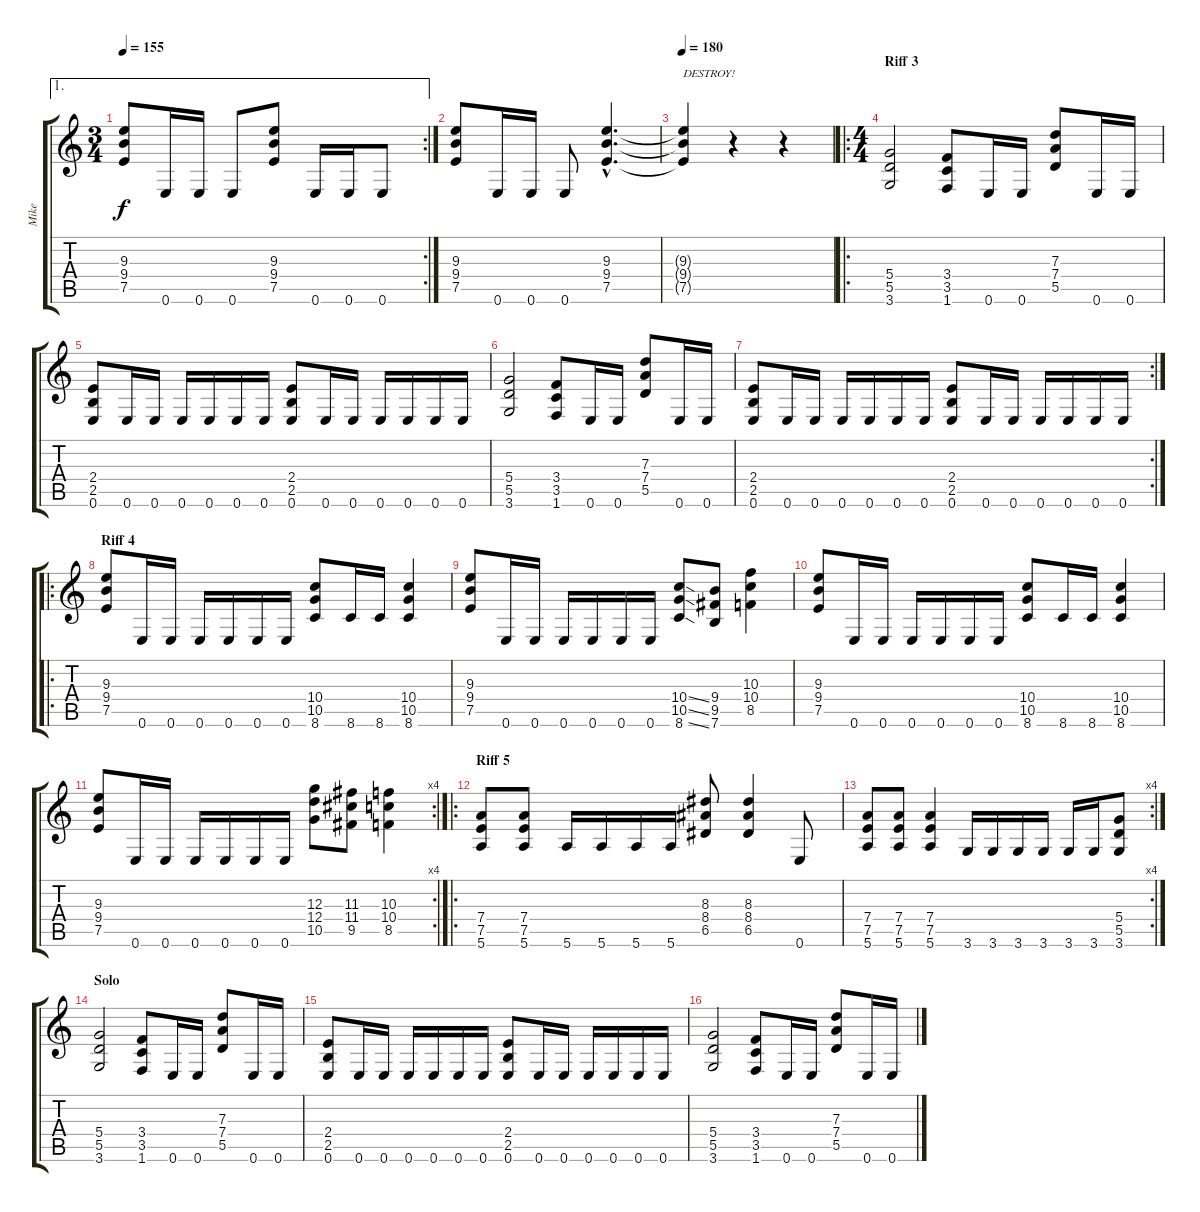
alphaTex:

\track ("Mike" "Mike") {instrument distortionguitar}
\staff {score tabs}
\tuning (E4 B3 G3 D3 A2 E2) {hide}
\ae 1
\rc 2
\ts (3 4)
\tempo 155
\clef g2
\ks c
(9.3 9.4 7.5).8{dy f} 0.6.16 0.6.16 0.6.8 (9.3 9.4 7.5).8 0.6.16 0.6.16 0.6.8 |
(9.3 9.4 7.5).8 0.6.16 0.6.16 0.6.8 (9.3{hac} 9.4{hac} 7.5{hac}).4{d} |
\tempo 180
(9.3{t} 9.4{t} 7.5{t}).4{txt "DESTROY!"} r.4 r.4 |
\ro
\ts (4 4)
\section ("" "Riff 3")
(5.4 5.5 3.6).2 (3.4 3.5 1.6).8 0.6.16 0.6.16 (7.3 7.4 5.5).8 0.6.16 0.6.16 |
(2.4 2.5 0.6).8 0.6.16 0.6.16 0.6.16 0.6.16 0.6.16 0.6.16 (2.4 2.5 0.6).8 0.6.16 0.6.16 0.6.16 0.6.16 0.6.16 0.6.16 |
(5.4 5.5 3.6).2 (3.4 3.5 1.6).8 0.6.16 0.6.16 (7.3 7.4 5.5).8 0.6.16 0.6.16 |
\rc 2
(2.4 2.5 0.6).8 0.6.16 0.6.16 0.6.16 0.6.16 0.6.16 0.6.16 (2.4 2.5 0.6).8 0.6.16 0.6.16 0.6.16 0.6.16 0.6.16 0.6.16 |
\ro
\section ("" "Riff 4")
(9.3 9.4 7.5).8 0.6.16 0.6.16 0.6.16 0.6.16 0.6.16 0.6.16 (10.4 10.5 8.6).8 8.6.16 8.6.16 (10.4 10.5 8.6).4 |
(9.3 9.4 7.5).8 0.6.16 0.6.16 0.6.16 0.6.16 0.6.16 0.6.16 (10.4{ss} 10.5{ss} 8.6{ss}).8 (9.4 9.5 7.6).8 (10.3 10.4 8.5).4 |
(9.3 9.4 7.5).8 0.6.16 0.6.16 0.6.16 0.6.16 0.6.16 0.6.16 (10.4 10.5 8.6).8 8.6.16 8.6.16 (10.4 10.5 8.6).4 |
\rc 4
(9.3 9.4 7.5).8 0.6.16 0.6.16 0.6.16 0.6.16 0.6.16 0.6.16 (12.3 12.4 10.5).8 (11.3 11.4 9.5).8 (10.3 10.4 8.5).4 |
\ro
\section ("" "Riff 5")
(7.4 7.5 5.6).8 (7.4 7.5 5.6).8 5.6.16 5.6.16 5.6.16 5.6.16 (8.3 8.4 6.5).8 (8.3 8.4 6.5).4 0.6.8 |
\rc 4
(7.4 7.5 5.6).8 (7.4 7.5 5.6).8 (7.4 7.5 5.6).4 3.6.16 3.6.16 3.6.16 3.6.16 3.6.16 3.6.16 (5.4 5.5 3.6).8 |
\section ("" "Solo")
(5.4 5.5 3.6).2 (3.4 3.5 1.6).8 0.6.16 0.6.16 (7.3 7.4 5.5).8 0.6.16 0.6.16 |
(2.4 2.5 0.6).8 0.6.16 0.6.16 0.6.16 0.6.16 0.6.16 0.6.16 (2.4 2.5 0.6).8 0.6.16 0.6.16 0.6.16 0.6.16 0.6.16 0.6.16 |
(5.4 5.5 3.6).2 (3.4 3.5 1.6).8 0.6.16 0.6.16 (7.3 7.4 5.5).8 0.6.16 0.6.16
